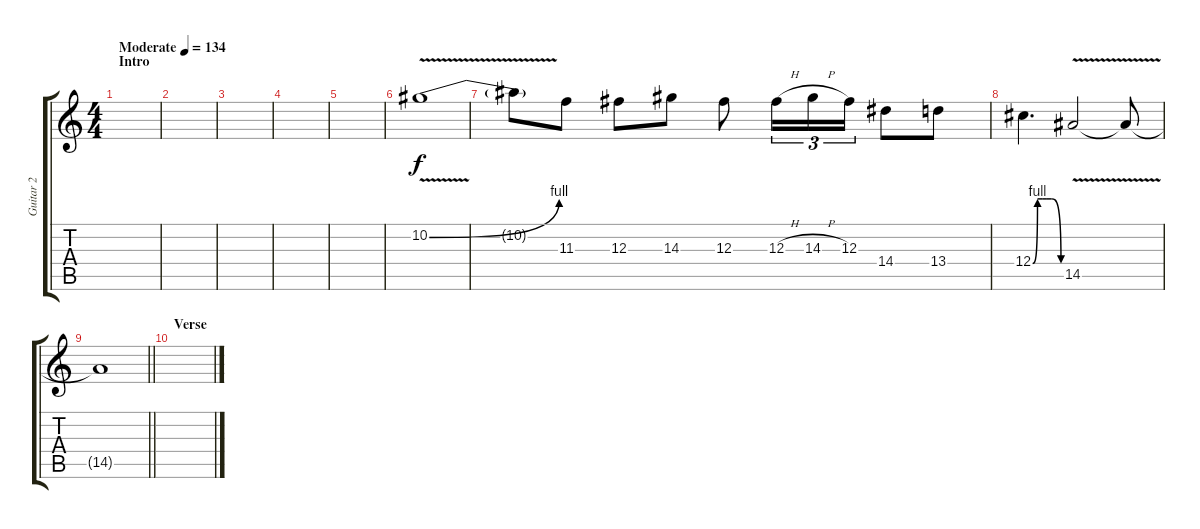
\track ("Guitar 2" "Guitar 2") {instrument distortionguitar}
\staff {score tabs}
\tuning (Eb4 Bb3 Gb3 Db3 Ab2 Eb2) {hide}
\ts (4 4)
\section ("" "Intro")
\tempo (134 "Moderate")
\clef g2
\ks c
|
|
|
|
|
10.2{be (bend 0 0 60 4) v}.1 |
10.2{t}.8 11.3.8 12.3.8 14.3.8 12.3.8 12.3{h}.16{tu (3 2)} 14.3{h}.16{tu (3 2)} 12.3.16{tu (3 2)} 14.4.8 13.4.8 |
12.4{be (custom 0 0 10 4 20 4 30 4 40 4 60 0)}.4{d} 14.5{v}.2 14.5{t}.8 |
\barLineRight lightlight
14.5{t}.1 |
\section ("" "Verse")
